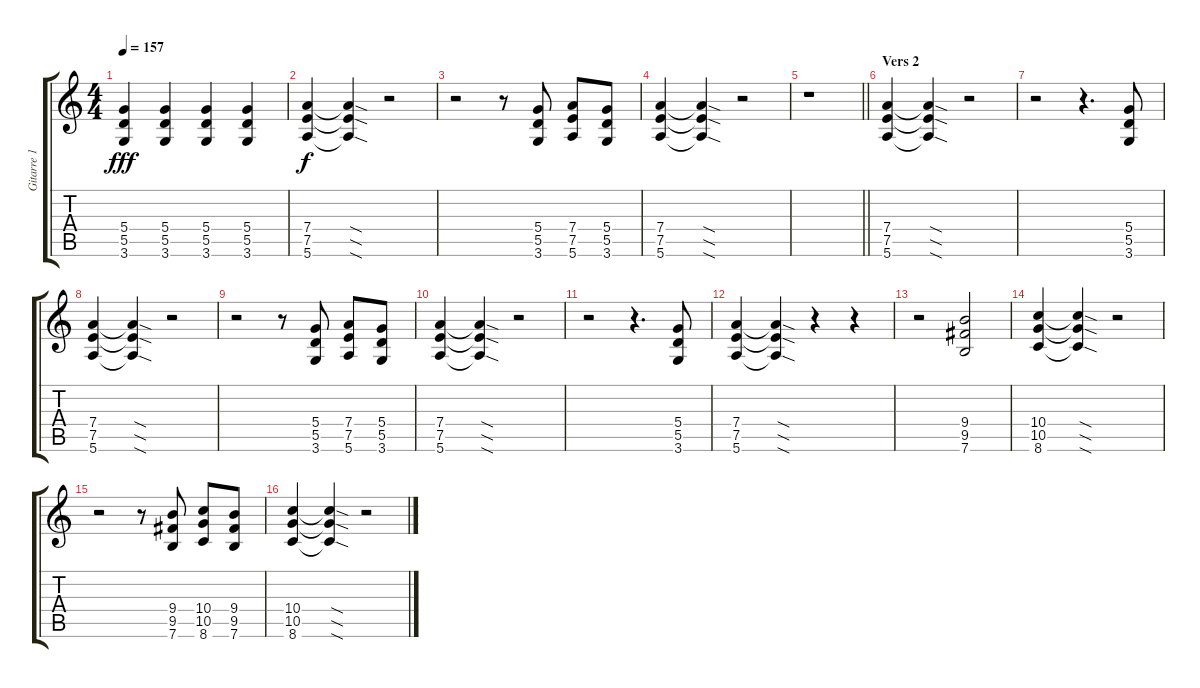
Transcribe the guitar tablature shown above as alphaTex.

\track ("Gitarre 1" "Gitarre 1") {instrument overdrivenguitar}
\staff {score tabs}
\tuning (E4 B3 G3 D3 A2 E2) {hide}
\ts (4 4)
\tempo 157
\clef g2
\ks c
(5.4 5.5 3.6).4{dy fff} (5.4 5.5 3.6).4 (5.4 5.5 3.6).4 (5.4 5.5 3.6).4 |
(7.4 7.5 5.6).4{dy f} (7.4{sod t} 7.5{sod t} 5.6{sod t}).4 r.2 |
r.2 r.8 (5.4 5.5 3.6).8 (7.4 7.5 5.6).8 (5.4 5.5 3.6).8 |
(7.4 7.5 5.6).4 (7.4{sod t} 7.5{sod t} 5.6{sod t}).4 r.2 |
\barLineRight lightlight
r.1 |
\section ("" "Vers 2")
(7.4 7.5 5.6).4 (7.4{sod t} 7.5{sod t} 5.6{sod t}).4 r.2 |
r.2 r.4{d} (5.4 5.5 3.6).8 |
(7.4 7.5 5.6).4 (7.4{sod t} 7.5{sod t} 5.6{sod t}).4 r.2 |
r.2 r.8 (5.4 5.5 3.6).8 (7.4 7.5 5.6).8 (5.4 5.5 3.6).8 |
(7.4 7.5 5.6).4 (7.4{sod t} 7.5{sod t} 5.6{sod t}).4 r.2 |
r.2 r.4{d} (5.4 5.5 3.6).8 |
(7.4 7.5 5.6).4 (7.4{sod t} 7.5{sod t} 5.6{sod t}).4 r.4 r.4 |
r.2 (9.4 9.5 7.6).2 |
(10.4 10.5 8.6).4 (10.4{sod t} 10.5{sod t} 8.6{sod t}).4 r.2 |
r.2 r.8 (9.4 9.5 7.6).8 (10.4 10.5 8.6).8 (9.4 9.5 7.6).8 |
(10.4 10.5 8.6).4 (10.4{sod t} 10.5{sod t} 8.6{sod t}).4 r.2
